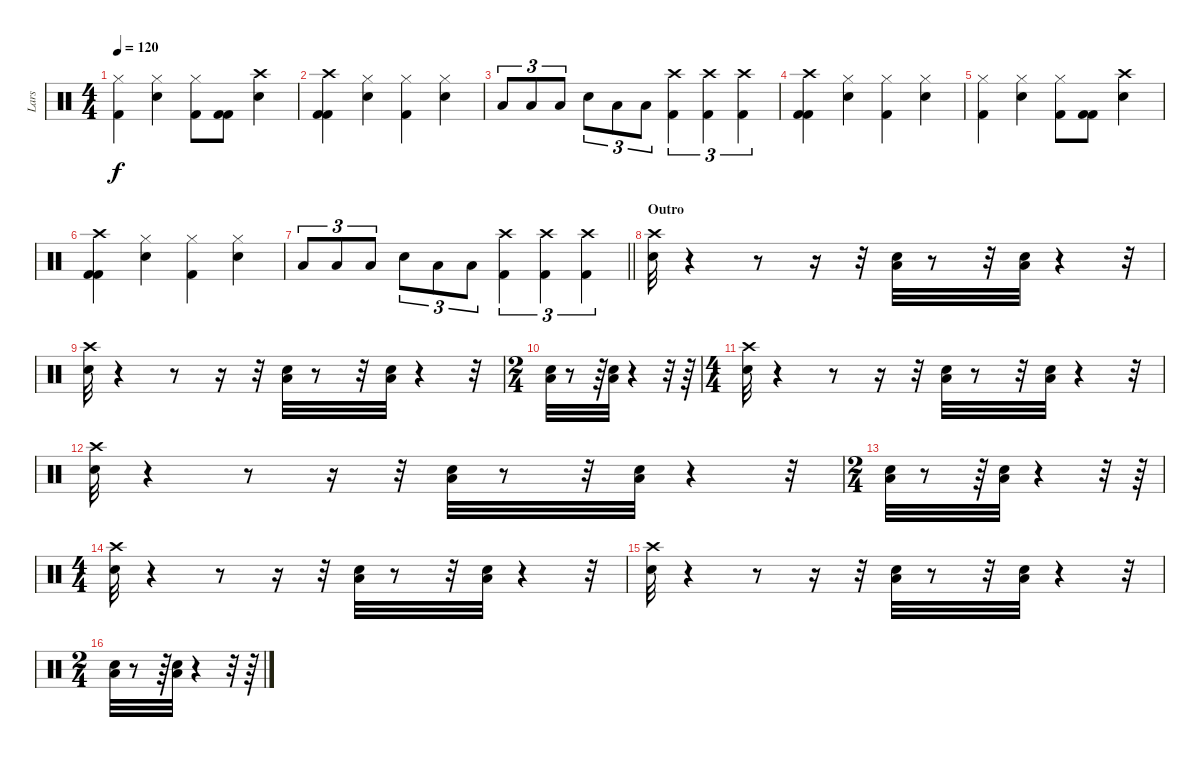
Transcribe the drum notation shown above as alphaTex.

\track ("Lars" "Lars") {instrument percussion}
\staff {score}
\articulation defaults
\ts (4 4)
\tempo 120
\clef neutral
\ks c
("Kick (hit) 2" "Hi-Hat (closed)").4{dy f} ("Snare (hit) 2" "Hi-Hat (closed)").4 ("Kick (hit) 2" "Hi-Hat (closed)").8 ("Kick (hit) 2" "Kick (hit) 2").8 ("Snare (hit) 2" "Crash high (hit)").4 |
("Kick (hit) 2" "Kick (hit) 2" "Crash high (hit)").4 ("Snare (hit) 2" "Hi-Hat (closed)").4 ("Kick (hit) 2" "Hi-Hat (closed)").4 ("Snare (hit) 2" "Hi-Hat (closed)").4 |
"Low Floor Tom (hit)".8{tu (3 2)} "Low Floor Tom (hit)".8{tu (3 2)} "Low Floor Tom (hit)".8{tu (3 2)} "Snare (hit) 2".8{tu (3 2)} "Low Floor Tom (hit)".8{tu (3 2)} "Low Floor Tom (hit)".8{tu (3 2)} ("Kick (hit) 2" "Crash high (hit)").4{tu (3 2)} ("Crash high (hit)" "Kick (hit) 2").4{tu (3 2)} ("Crash high (hit)" "Kick (hit) 2").4{tu (3 2)} |
("Kick (hit) 2" "Kick (hit) 2" "Crash high (hit)").4 ("Snare (hit) 2" "Hi-Hat (closed)").4 ("Kick (hit) 2" "Hi-Hat (closed)").4 ("Snare (hit) 2" "Hi-Hat (closed)").4 |
("Kick (hit) 2" "Hi-Hat (closed)").4 ("Snare (hit) 2" "Hi-Hat (closed)").4 ("Kick (hit) 2" "Hi-Hat (closed)").8 ("Kick (hit) 2" "Kick (hit) 2").8 ("Snare (hit) 2" "Crash high (hit)").4 |
("Kick (hit) 2" "Kick (hit) 2" "Crash high (hit)").4 ("Snare (hit) 2" "Hi-Hat (closed)").4 ("Kick (hit) 2" "Hi-Hat (closed)").4 ("Snare (hit) 2" "Hi-Hat (closed)").4 |
\barLineRight lightlight "Low Floor Tom (hit)".8{tu (3 2)} "Low Floor Tom (hit)".8{tu (3 2)} "Low Floor Tom (hit)".8{tu (3 2)} "Snare (hit) 2".8{tu (3 2)} "Low Floor Tom (hit)".8{tu (3 2)} "Low Floor Tom (hit)".8{tu (3 2)}
("Kick (hit) 2" "Crash high (hit)").4{tu (3 2)} ("Crash high (hit)" "Kick (hit) 2").4{tu (3 2)} ("Crash high (hit)" "Kick (hit) 2").4{tu (3 2)} |
\section ("" "Outro")
("Snare (hit) 2" "Crash high (hit)").32 r.4 r.8 r.16 r.32 ("Snare (hit) 2" "Low Floor Tom (hit)").32 r.8 r.32 ("Snare (hit) 2" "Low Floor Tom (hit)").32 r.4 r.32 |
("Snare (hit) 2" "Crash high (hit)").32 r.4 r.8 r.16 r.32 ("Snare (hit) 2" "Low Floor Tom (hit)").32 r.8 r.32 ("Snare (hit) 2" "Low Floor Tom (hit)").32 r.4 r.32 |
\ts (2 4)
("Snare (hit) 2" "Low Floor Tom (hit)").32 r.8 r.64 ("Snare (hit) 2" "Low Floor Tom (hit)").32 r.4 r.32 r.64 |
\ts (4 4)
("Snare (hit) 2" "Crash high (hit)").32 r.4 r.8 r.16 r.32 ("Snare (hit) 2" "Low Floor Tom (hit)").32 r.8 r.32 ("Snare (hit) 2" "Low Floor Tom (hit)").32 r.4 r.32 |
("Snare (hit) 2" "Crash high (hit)").32 r.4 r.8 r.16 r.32 ("Snare (hit) 2" "Low Floor Tom (hit)").32 r.8 r.32 ("Snare (hit) 2" "Low Floor Tom (hit)").32 r.4 r.32 |
\ts (2 4)
("Snare (hit) 2" "Low Floor Tom (hit)").32 r.8 r.64 ("Snare (hit) 2" "Low Floor Tom (hit)").32 r.4 r.32 r.64 |
\ts (4 4)
("Snare (hit) 2" "Crash high (hit)").32 r.4 r.8 r.16 r.32 ("Snare (hit) 2" "Low Floor Tom (hit)").32 r.8 r.32 ("Snare (hit) 2" "Low Floor Tom (hit)").32 r.4 r.32 |
("Snare (hit) 2" "Crash high (hit)").32 r.4 r.8 r.16 r.32 ("Snare (hit) 2" "Low Floor Tom (hit)").32 r.8 r.32 ("Snare (hit) 2" "Low Floor Tom (hit)").32 r.4 r.32 |
\ts (2 4)
("Snare (hit) 2" "Low Floor Tom (hit)").32 r.8 r.64 ("Snare (hit) 2" "Low Floor Tom (hit)").32 r.4 r.32 r.64
